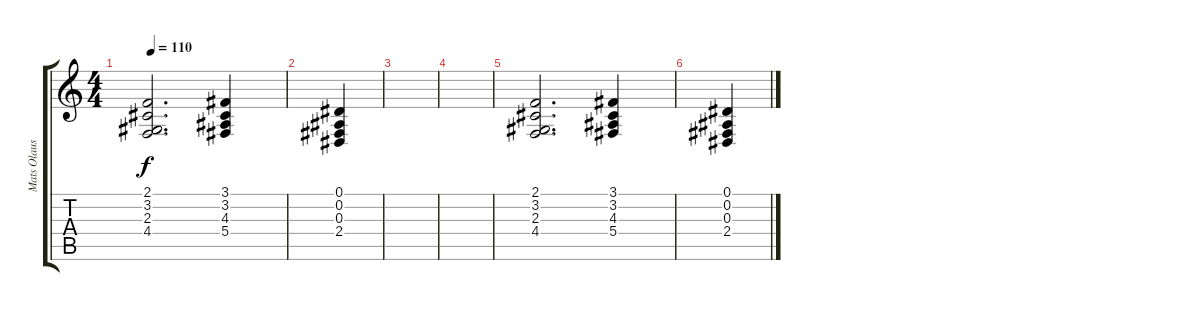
\track ("Mats Olausson" "Mats Olaus") {instrument stringensemble1}
\staff {score tabs}
\tuning (Eb4 Bb3 Gb3 Db3 Ab2 Eb2) {hide}
\ts (4 4)
\tempo 110
\clef g2
\ks c
(2.1 3.2 2.3 4.4).2{d dy f} (3.1 3.2 4.3 5.4).4 |
(0.1 0.2 0.3 2.4).4 |
|
|
(2.1 3.2 2.3 4.4).2{d} (3.1 3.2 4.3 5.4).4 |
(0.1 0.2 0.3 2.4).4
